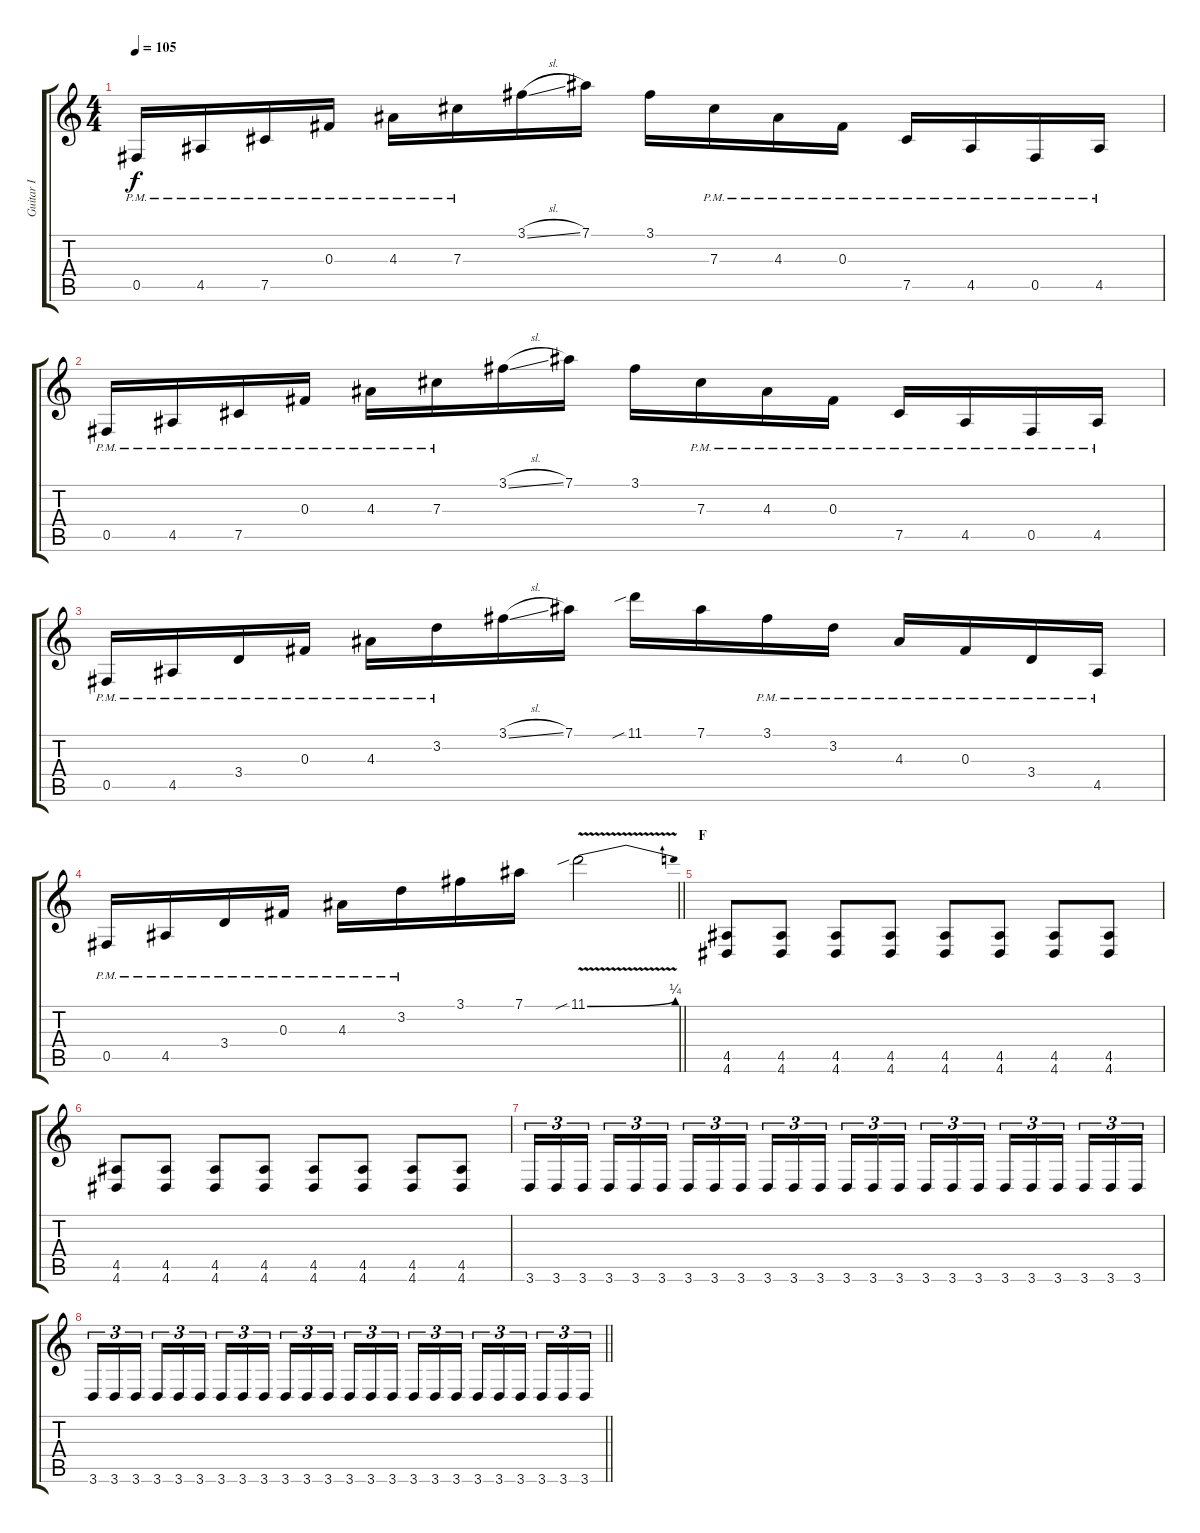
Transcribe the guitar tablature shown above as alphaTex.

\track ("Guitar I" "Guitar I") {instrument distortionguitar}
\staff {score tabs}
\tuning (Eb4 B3 Gb3 B2 Gb2 B1) {hide}
\ts (4 4)
\tempo 105
\clef g2
\ks c
0.5{pm}.16{dy f} 4.5{pm}.16 7.5{pm}.16 0.3{pm}.16 4.3{pm}.16 7.3{pm}.16 3.1{sl}.16 7.1.16 3.1.16 7.3{pm}.16 4.3{pm}.16 0.3{pm}.16 7.5{pm}.16 4.5{pm}.16 0.5{pm}.16 4.5{pm}.16 |
0.5{pm}.16 4.5{pm}.16 7.5{pm}.16 0.3{pm}.16 4.3{pm}.16 7.3{pm}.16 3.1{sl}.16 7.1.16 3.1.16 7.3{pm}.16 4.3{pm}.16 0.3{pm}.16 7.5{pm}.16 4.5{pm}.16 0.5{pm}.16 4.5{pm}.16 |
0.5{pm}.16 4.5{pm}.16 3.4{pm}.16 0.3{pm}.16 4.3{pm}.16 3.2{pm}.16 3.1{sl}.16 7.1.16 11.1{sib}.16 7.1.16 3.1{pm}.16 3.2{pm}.16 4.3{pm}.16 0.3{pm}.16 3.4{pm}.16 4.5{pm}.16 |
\barLineRight lightlight
0.5{pm}.16 4.5{pm}.16 3.4{pm}.16 0.3{pm}.16 4.3{pm}.16 3.2{pm}.16 3.1.16 7.1.16 11.1{be (bend 0 0 60 1) v sib}.2 |
\section ("" "F")
(4.5 4.6).8 (4.5 4.6).8 (4.5 4.6).8 (4.5 4.6).8 (4.5 4.6).8 (4.5 4.6).8 (4.5 4.6).8 (4.5 4.6).8 |
(4.5 4.6).8 (4.5 4.6).8 (4.5 4.6).8 (4.5 4.6).8 (4.5 4.6).8 (4.5 4.6).8 (4.5 4.6).8 (4.5 4.6).8 |
3.6.16{tu (3 2)} 3.6.16{tu (3 2)} 3.6.16{tu (3 2) beam splitsecondary} 3.6.16{tu (3 2)} 3.6.16{tu (3 2)} 3.6.16{tu (3 2)} 3.6.16{tu (3 2)} 3.6.16{tu (3 2)} 3.6.16{tu (3 2) beam splitsecondary} 3.6.16{tu (3 2)} 3.6.16{tu (3 2)} 3.6.16{tu (3 2)} 3.6.16{tu (3 2)} 3.6.16{tu (3 2)} 3.6.16{tu (3 2) beam splitsecondary} 3.6.16{tu (3 2)} 3.6.16{tu (3 2)} 3.6.16{tu (3 2)} 3.6.16{tu (3 2)} 3.6.16{tu (3 2)} 3.6.16{tu (3 2) beam splitsecondary} 3.6.16{tu (3 2)} 3.6.16{tu (3 2)} 3.6.16{tu (3 2)} |
\barLineRight lightlight
3.6.16{tu (3 2)} 3.6.16{tu (3 2)} 3.6.16{tu (3 2) beam splitsecondary} 3.6.16{tu (3 2)} 3.6.16{tu (3 2)} 3.6.16{tu (3 2)} 3.6.16{tu (3 2)} 3.6.16{tu (3 2)} 3.6.16{tu (3 2) beam splitsecondary} 3.6.16{tu (3 2)} 3.6.16{tu (3 2)} 3.6.16{tu (3 2)} 3.6.16{tu (3 2)} 3.6.16{tu (3 2)} 3.6.16{tu (3 2) beam splitsecondary} 3.6.16{tu (3 2)} 3.6.16{tu (3 2)} 3.6.16{tu (3 2)} 3.6.16{tu (3 2)} 3.6.16{tu (3 2)} 3.6.16{tu (3 2) beam splitsecondary} 3.6.16{tu (3 2)} 3.6.16{tu (3 2)} 3.6.16{tu (3 2)}
